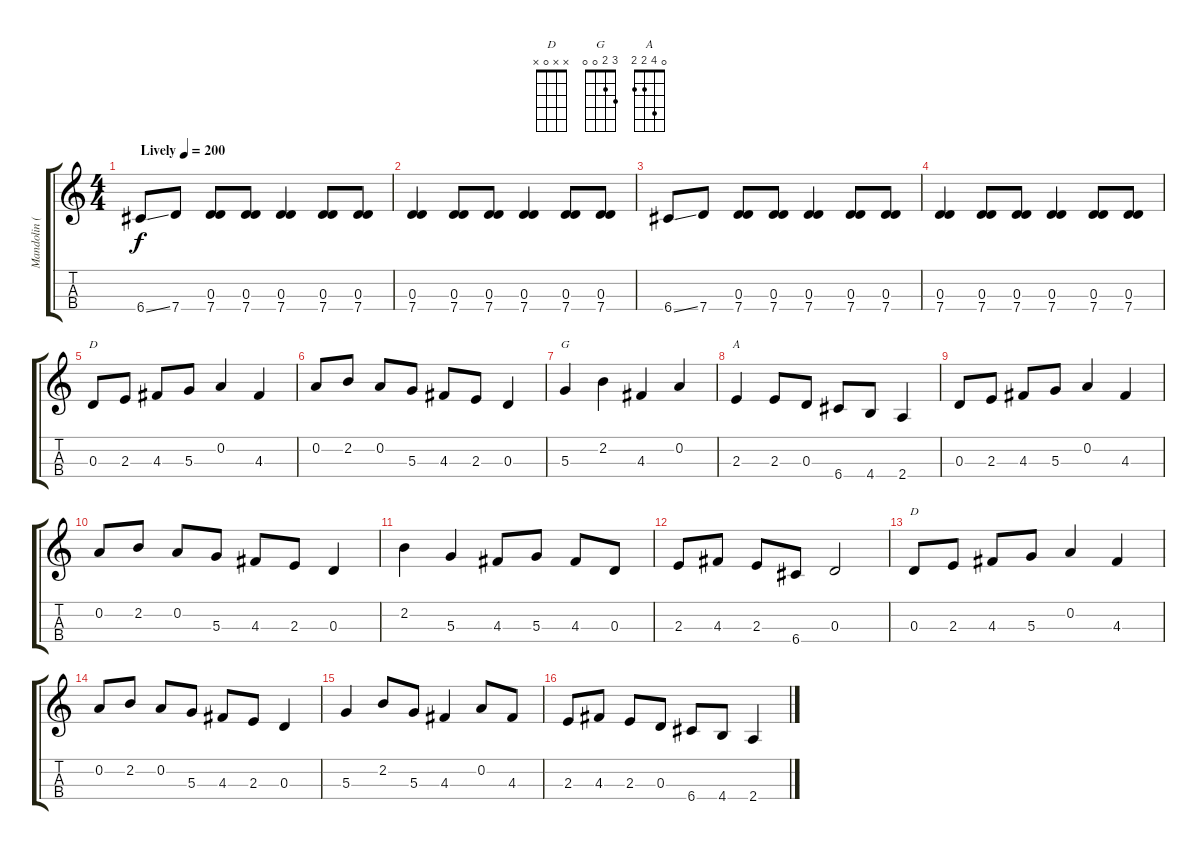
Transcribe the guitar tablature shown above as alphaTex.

\track ("Mandolin (Melody)" "Mandolin (") {instrument acousticguitarnylon}
\staff {score tabs}
\tuning (E4 A3 D3 G2) {hide}
\chord ("D" 5 0 4 7) {firstfret 4}
\chord ("G" 3 2 0 0)
\chord ("A" 0 4 2 2)
\chord ("D" x x 0 x)
\ts (4 4)
\tempo (200 "Lively")
\clef g2
\ks c
6.4{ss}.8{dy f instrument acousticguitarnylon} 7.4.8 (0.3 7.4).8 (0.3 7.4).8 (0.3 7.4).4 (0.3 7.4).8 (0.3 7.4).8 |
(0.3 7.4).4 (0.3 7.4).8 (0.3 7.4).8 (0.3 7.4).4 (0.3 7.4).8 (0.3 7.4).8 |
6.4{ss}.8 7.4.8 (0.3 7.4).8 (0.3 7.4).8 (0.3 7.4).4 (0.3 7.4).8 (0.3 7.4).8 |
(0.3 7.4).4 (0.3 7.4).8 (0.3 7.4).8 (0.3 7.4).4 (0.3 7.4).8 (0.3 7.4).8 |
0.3.8{ch "D"} 2.3.8 4.3.8 5.3.8 0.2.4 4.3.4 |
0.2.8 2.2.8 0.2.8 5.3.8 4.3.8 2.3.8 0.3.4 |
5.3.4{ch "G"} 2.2.4 4.3.4 0.2.4 |
2.3.4{ch "A"} 2.3.8 0.3.8 6.4.8 4.4.8 2.4.4 |
0.3.8 2.3.8 4.3.8 5.3.8 0.2.4 4.3.4 |
0.2.8 2.2.8 0.2.8 5.3.8 4.3.8 2.3.8 0.3.4 |
2.2.4 5.3.4 4.3.8 5.3.8 4.3.8 0.3.8 |
2.3.8 4.3.8 2.3.8 6.4.8 0.3.2 |
0.3.8{ch "D"} 2.3.8 4.3.8 5.3.8 0.2.4 4.3.4 |
0.2.8 2.2.8 0.2.8 5.3.8 4.3.8 2.3.8 0.3.4 |
5.3.4 2.2.8 5.3.8 4.3.4 0.2.8 4.3.8 |
2.3.8 4.3.8 2.3.8 0.3.8 6.4.8 4.4.8 2.4.4
